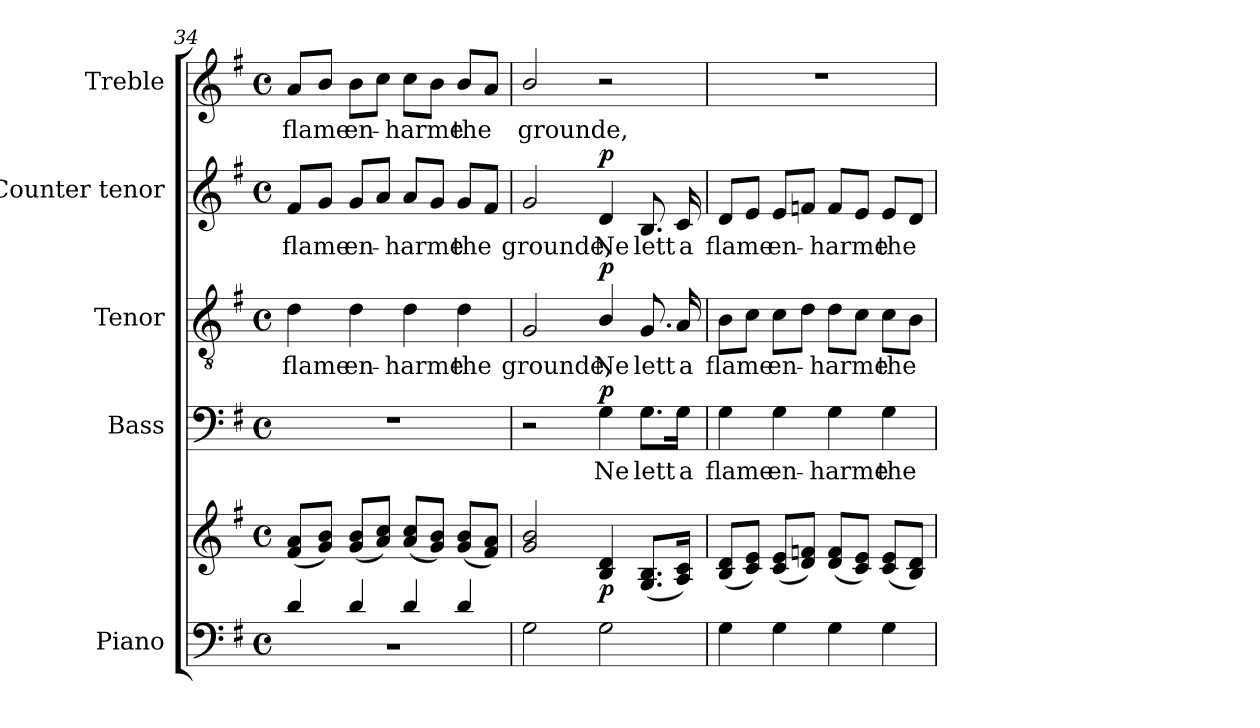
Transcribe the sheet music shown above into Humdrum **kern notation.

**kern	**kern	**dynam	**kern	**text	**dynam	**kern	**text	**dynam	**kern	**text	**dynam	**kern	**text
*part5	*part5	*part5	*part4	*part4	*part4	*part3	*part3	*part3	*part2	*part2	*part2	*part1	*part1
*staff6	*staff5	*staff5/6	*staff4	*staff4	*staff4	*staff3	*staff3	*staff3	*staff2	*staff2	*staff2	*staff1	*staff1
*I"Piano	*	*	*I"Bass	*	*	*I"Tenor	*	*	*I"Counter tenor	*	*	*I"Treble	*
*I'Pno.	*	*	*I'B.	*	*	*I'T.	*	*	*	*	*	*	*
*clefF4	*clefG2	*	*clefF4	*	*	*clefGv2	*	*	*clefG2	*	*	*clefG2	*
*	*	*	*	*	*	*ITrd7c12	*	*	*	*	*	*	*
*k[f#]	*k[f#]	*	*k[f#]	*	*	*k[f#]	*	*	*k[f#]	*	*	*k[f#]	*
*G:	*G:	*	*G:	*	*	*G:	*	*	*G:	*	*	*G:	*
*M4/4	*M4/4	*	*M4/4	*	*	*M4/4	*	*	*M4/4	*	*	*M4/4	*
*met(c)	*met(c)	*	*met(c)	*	*	*met(c)	*	*	*met(c)	*	*	*met(c)	*
=34	=34	=34	=34	=34	=34	=34	=34	=34	=34	=34	=34	=34	=34
*^	*	*	*	*	*	*	*	*	*	*	*	*	*
!	!	!	!	!	!	!	!	!LO:LY:b:color=#000000	!	!	!	!	!	!
!	!	!	!	!	!	!	!	!	!	!	!LO:LY:b:color=#000000	!	!	!
!	!	!	!	!	!	!	!	!	!	!	!	!	!	!LO:LY:b:color=#000000
4di/	1r	(8f#i/ 8aiL	.	1r	.	.	4Di\	flame	.	8f#i/L	flame	.	8ai/L	flame
.	.	8gi/ 8biJ)	.	.	.	.	.	.	.	8gi/J	.	.	8bi/J	.
!	!	!	!	!	!	!	!	!LO:LY:b:color=#000000	!	!	!	!	!	!
!	!	!	!	!	!	!	!	!	!	!	!LO:LY:b:color=#000000	!	!	!
!	!	!	!	!	!	!	!	!	!	!	!	!	!	!LO:LY:b:color=#000000
4di/	.	(8gi/ 8biL	.	.	.	.	4Di\	en-	.	8gi/L	en-	.	8bi\L	en-
.	.	8ai/ 8cciJ)	.	.	.	.	.	.	.	8ai/J	.	.	8cci\J	.
!	!	!	!	!	!	!	!	!LO:LY:b:color=#000000	!	!	!	!	!	!
!	!	!	!	!	!	!	!	!	!	!	!LO:LY:b:color=#000000	!	!	!
!	!	!	!	!	!	!	!	!	!	!	!	!	!	!LO:LY:b:color=#000000
4di/	.	(8ai/ 8cciL	.	.	.	.	4Di\	-harme	.	8ai/L	-harme	.	8cci\L	-harme
.	.	8gi/ 8biJ)	.	.	.	.	.	.	.	8gi/J	.	.	8bi\J	.
!	!	!	!	!	!	!	!	!LO:LY:b:color=#000000	!	!	!	!	!	!
!	!	!	!	!	!	!	!	!	!	!	!LO:LY:b:color=#000000	!	!	!
!	!	!	!	!	!	!	!	!	!	!	!	!	!	!LO:LY:b:color=#000000
4di/	.	(8gi/ 8biL	.	.	.	.	4Di\	the	.	8gi/L	the	.	8bi/L	the
.	.	8f#i/ 8aiJ)	.	.	.	.	.	.	.	8f#i/J	.	.	8ai/J	.
*v	*v	*	*	*	*	*	*	*	*	*	*	*	*	*
=35	=35	=35	=35	=35	=35	=35	=35	=35	=35	=35	=35	=35	=35
!	!	!	!	!	!	!	!LO:LY:b:color=#000000	!	!	!	!	!	!
!	!	!	!	!	!	!	!	!	!	!LO:LY:b:color=#000000	!	!	!
!	!	!	!	!	!	!	!	!	!	!	!	!	!LO:LY:b:color=#000000
2Gi\	2gi/ 2bi	.	2r	.	.	2GGi/	grounde,	.	2gi/	grounde,	.	2bi/	grounde,
!	!	!	!	!LO:LY:b:color=#000000	!	!	!	!	!	!	!	!	!
!	!	!	!	!	!	!	!LO:LY:b:color=#000000	!	!	!	!	!	!
!	!	!	!	!	!	!	!	!	!	!LO:LY:b:color=#000000	!	!	!
2Gi\	4Bi/ 4di	p	4Gi\	Ne	p	4BBi/	Ne	p	4di/	Ne	p	2r	.
!	!	!	!	!LO:LY:b:color=#000000	!	!	!	!	!	!	!	!	!
!	!	!	!	!	!	!	!LO:LY:b:color=#000000	!	!	!	!	!	!
!	!	!	!	!	!	!	!	!	!	!LO:LY:b:color=#000000	!	!	!
.	(8.Gi/ 8.BiL	.	8.Gi\L	lett	.	8.GGi/	lett	.	8.Bi/	lett	.	.	.
!	!	!	!	!LO:LY:b:color=#000000	!	!	!	!	!	!	!	!	!
!	!	!	!	!	!	!	!LO:LY:b:color=#000000	!	!	!	!	!	!
!	!	!	!	!	!	!	!	!	!	!LO:LY:b:color=#000000	!	!	!
.	16Ai/ 16ciJk)	.	16Gi\Jk	a	.	16AAi/	a	.	16ci/	a	.	.	.
=36	=36	=36	=36	=36	=36	=36	=36	=36	=36	=36	=36	=36	=36
!	!	!	!	!LO:LY:b:color=#000000	!	!	!	!	!	!	!	!	!
!	!	!	!	!	!	!	!LO:LY:b:color=#000000	!	!	!	!	!	!
!	!	!	!	!	!	!	!	!	!	!LO:LY:b:color=#000000	!	!	!
4Gi\	(8Bi/ 8diL	.	4Gi\	flame	.	8BBi\L	flame	.	8di/L	flame	.	1r	.
.	8ci/ 8eiJ)	.	.	.	.	8Ci\J	.	.	8ei/J	.	.	.	.
!	!	!	!	!LO:LY:b:color=#000000	!	!	!	!	!	!	!	!	!
!	!	!	!	!	!	!	!LO:LY:b:color=#000000	!	!	!	!	!	!
!	!	!	!	!	!	!	!	!	!	!LO:LY:b:color=#000000	!	!	!
4Gi\	(8ci/ 8eiL	.	4Gi\	en-	.	8Ci\L	en-	.	8ei/L	en-	.	.	.
.	8di/ 8fniJ)	.	.	.	.	8Di\J	.	.	8fni/J	.	.	.	.
!	!	!	!	!LO:LY:b:color=#000000	!	!	!	!	!	!	!	!	!
!	!	!	!	!	!	!	!LO:LY:b:color=#000000	!	!	!	!	!	!
!	!	!	!	!	!	!	!	!	!	!LO:LY:b:color=#000000	!	!	!
4Gi\	(8di/ 8fiL	.	4Gi\	-harme	.	8Di\L	-harme	.	8fi/L	-harme	.	.	.
.	8ci/ 8eiJ)	.	.	.	.	8Ci\J	.	.	8ei/J	.	.	.	.
!	!	!	!	!LO:LY:b:color=#000000	!	!	!	!	!	!	!	!	!
!	!	!	!	!	!	!	!LO:LY:b:color=#000000	!	!	!	!	!	!
!	!	!	!	!	!	!	!	!	!	!LO:LY:b:color=#000000	!	!	!
4Gi\	(8ci/ 8eiL	.	4Gi\	the	.	8Ci\L	the	.	8ei/L	the	.	.	.
.	8Bi/ 8diJ)	.	.	.	.	8BBi\J	.	.	8di/J	.	.	.	.
=	=	=	=	=	=	=	=	=	=	=	=	=	=
*-	*-	*-	*-	*-	*-	*-	*-	*-	*-	*-	*-	*-	*-
